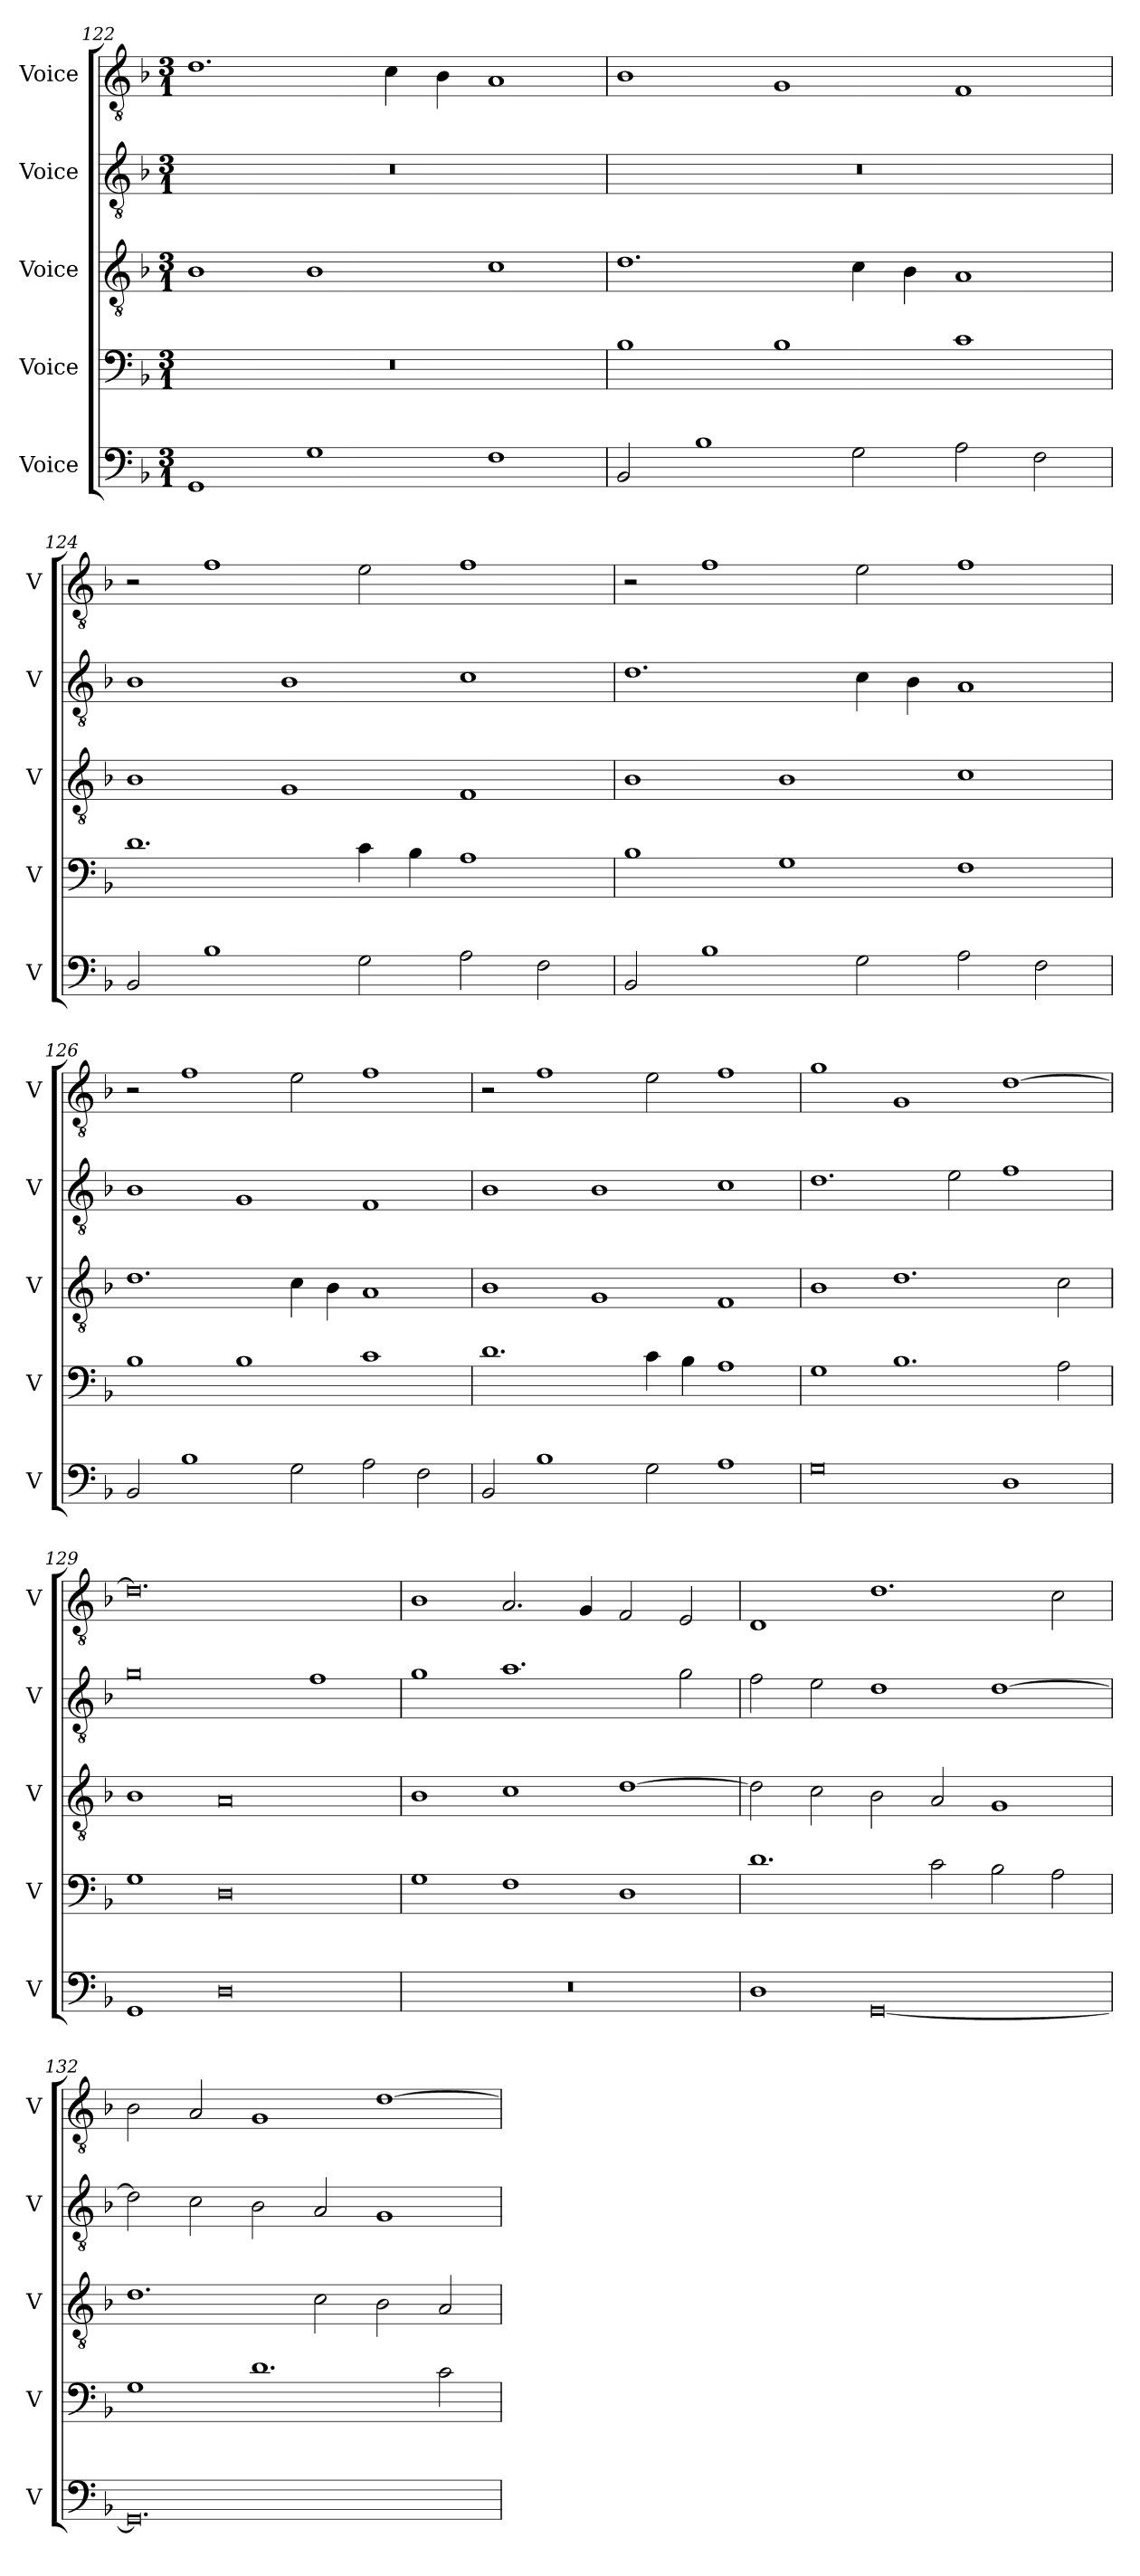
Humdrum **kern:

**kern	**kern	**kern	**kern	**kern
*part5	*part4	*part3	*part2	*part1
*staff5	*staff4	*staff3	*staff2	*staff1
*I"Voice	*I"Voice	*I"Voice	*I"Voice	*I"Voice
*I'V	*I'V	*I'V	*I'V	*I'V
!!LO:LB:g=z
*clefF4	*clefF4	*clefGv2	*clefGv2	*clefGv2
*k[b-]	*k[b-]	*k[b-]	*k[b-]	*k[b-]
*M3/1	*M3/1	*M3/1	*M3/1	*M3/1
=122	=122	=122	=122	=122
1GG	0.r	1B-	0.r	1.d
1G	.	1B-	.	.
.	.	.	.	4c\
.	.	.	.	4B-\
1F	.	1c	.	1A
=123	=123	=123	=123	=123
2BB-/	1B-	1.d	0.r	1B-
1B-	.	.	.	.
.	1B-	.	.	1G
2G\	.	4c\	.	.
.	.	4B-\	.	.
2A\	1c	1A	.	1F
2F\	.	.	.	.
!!LO:PB:g=z
=124	=124	=124	=124	=124
2BB-/	1.d	1B-	1B-	2r
1B-	.	.	.	1f
.	.	1G	1B-	.
2G\	4c\	.	.	2e\
.	4B-\	.	.	.
2A\	1A	1F	1c	1f
2F\	.	.	.	.
=125	=125	=125	=125	=125
2BB-/	1B-	1B-	1.d	2r
1B-	.	.	.	1f
.	1G	1B-	.	.
2G\	.	.	4c\	2e\
.	.	.	4B-\	.
2A\	1F	1c	1A	1f
2F\	.	.	.	.
!!LO:LB:g=z
=126	=126	=126	=126	=126
2BB-/	1B-	1.d	1B-	2r
1B-	.	.	.	1f
.	1B-	.	1G	.
2G\	.	4c\	.	2e\
.	.	4B-\	.	.
2A\	1c	1A	1F	1f
2F\	.	.	.	.
=127	=127	=127	=127	=127
2BB-/	1.d	1B-	1B-	2r
1B-	.	.	.	1f
.	.	1G	1B-	.
2G\	4c\	.	.	2e\
.	4B-\	.	.	.
1A	1A	1F	1c	1f
=128	=128	=128	=128	=128
0G	1G	1B-	1.d	1g
.	1.B-	1.d	.	1G
.	.	.	2e\	.
1D	.	.	1f	[1d
.	2A\	2c\	.	.
!!LO:LB:g=z
=129	=129	=129	=129	=129
1GG	1G	1B-	0g	0.d]
0D	0D	0A	.	.
.	.	.	1f	.
=130	=130	=130	=130	=130
0.r	1G	1B-	1g	1B-
.	1F	1c	1.a	2.A/
.	.	.	.	4G/
.	1D	[1d	.	2F/
.	.	.	2g\	2E/
=131	=131	=131	=131	=131
1D	1.d	2d\]	2f\	1D
.	.	2c\	2e\	.
[0GG	.	2B-\	1d	1.d
.	2c\	2A/	.	.
.	2B-\	1G	[1d	.
.	2A\	.	.	2c\
!!LO:PB:g=z
=132	=132	=132	=132	=132
0.GG]	1G	1.d	2d\]	2B-\
.	.	.	2c\	2A/
.	1.d	.	2B-\	1G
.	.	2c\	2A/	.
.	.	2B-\	1G	[1d
.	2c\	2A/	.	.
=	=	=	=	=
*-	*-	*-	*-	*-
